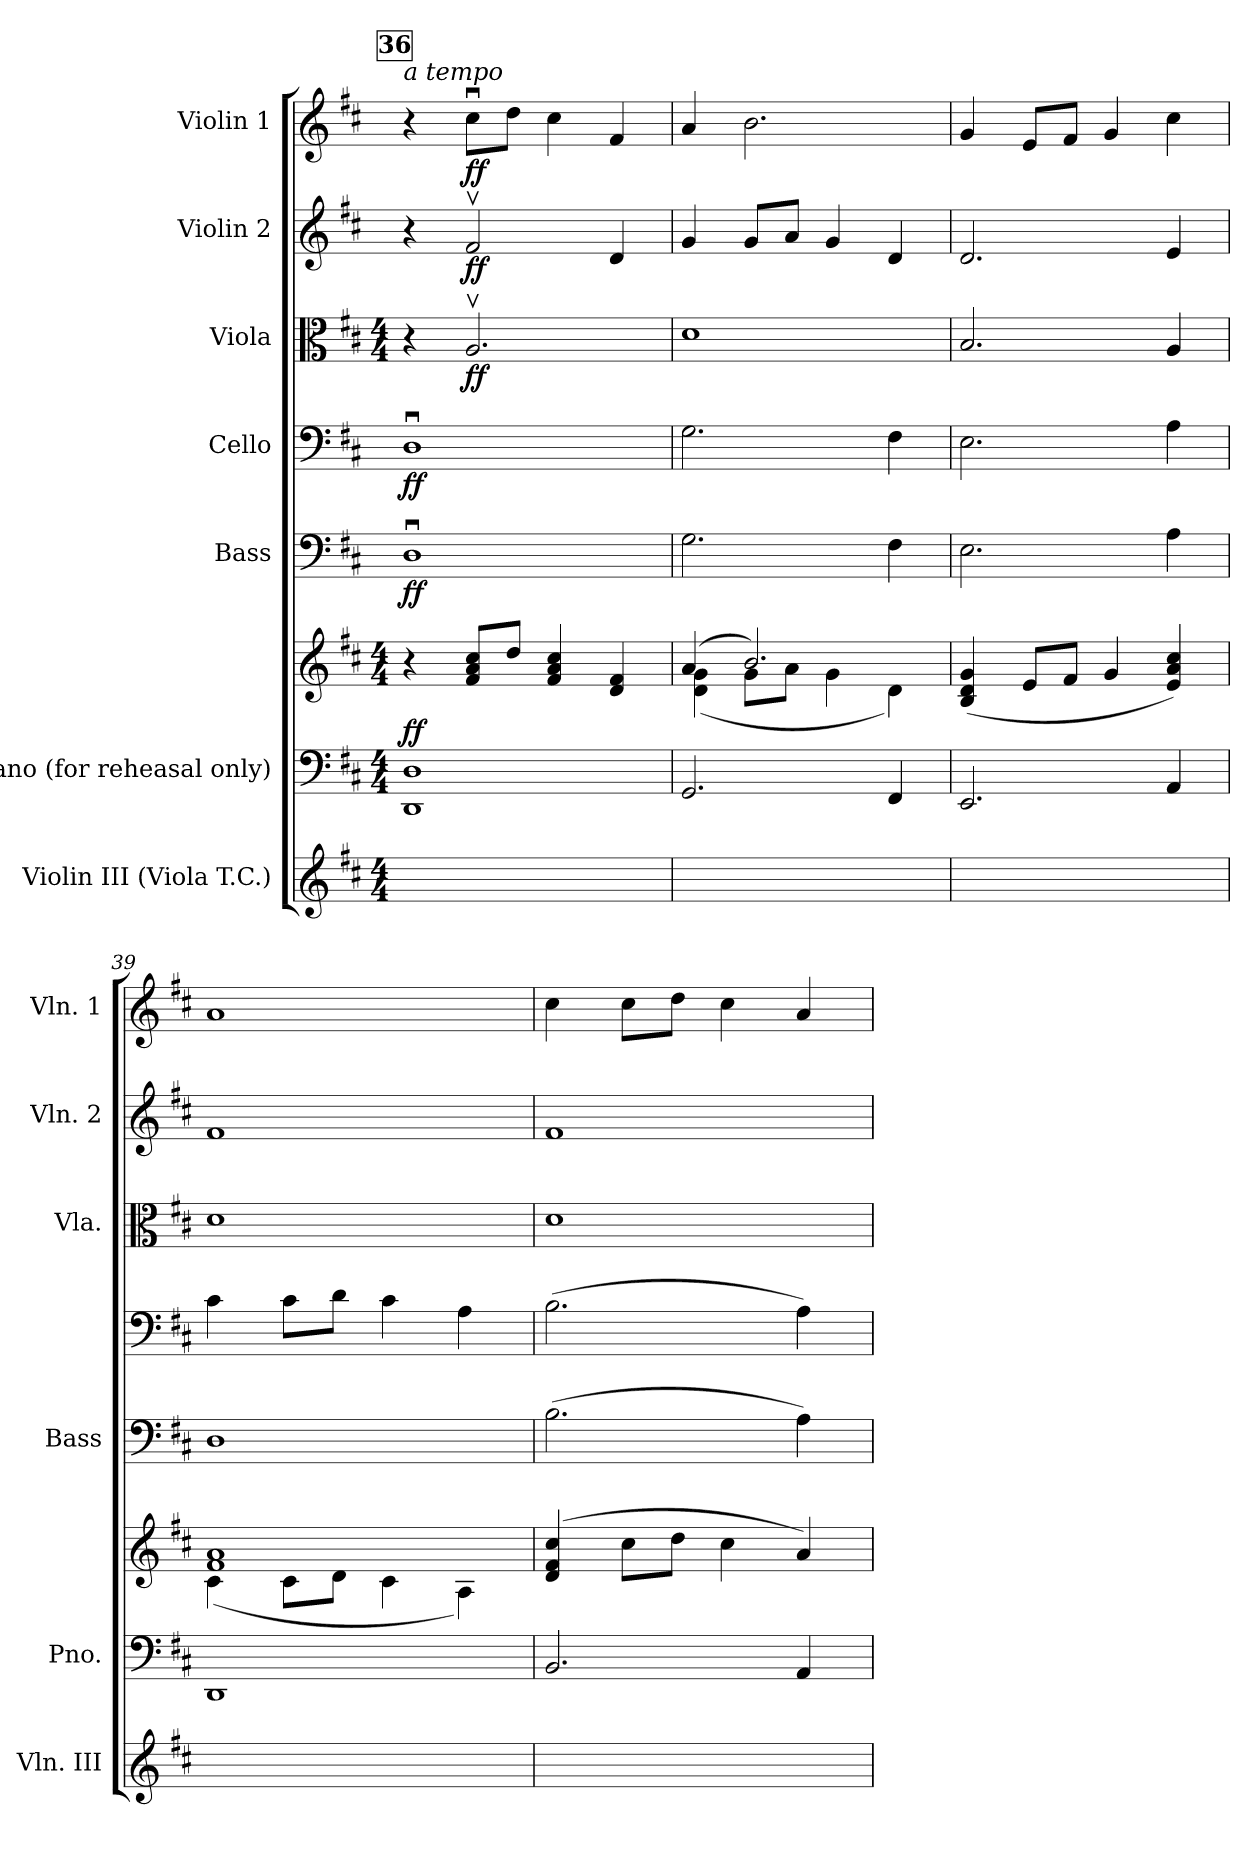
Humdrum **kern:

**kern	**kern	**kern	**dynam	**kern	**dynam	**kern	**dynam	**kern	**dynam	**kern	**dynam	**kern	**dynam
*part7	*part6	*part6	*part6	*part5	*part5	*part4	*part4	*part3	*part3	*part2	*part2	*part1	*part1
*staff8	*staff7	*staff6	*staff6/7	*staff5	*staff5	*staff4	*staff4	*staff3	*staff3	*staff2	*staff2	*staff1	*staff1
*I"Violin III (Viola T.C.)	*I"Piano (for reheasal only)	*	*	*I"Bass	*	*I"Cello	*	*I"Viola	*	*I"Violin 2	*	*I"Violin 1	*
*I'Vln. III	*I'Pno.	*	*	*I'Bass	*	*	*	*I'Vla.	*	*I'Vln. 2	*	*I'Vln. 1	*
*clefG2	*clefF4	*clefG2	*	*clefF4	*	*clefF4	*	*clefC3	*	*clefG2	*	*clefG2	*
*	*	*	*	*ITrd7c12	*	*	*	*	*	*	*	*	*
*k[f#c#]	*k[f#c#]	*k[f#c#]	*	*k[f#c#]	*	*k[f#c#]	*	*k[f#c#]	*	*k[f#c#]	*	*k[f#c#]	*
*D:	*D:	*D:	*	*D:	*	*D:	*	*D:	*	*D:	*	*D:	*
*M4/4	*M4/4	*M4/4	*	*	*	*	*	*M4/4	*	*	*	*	*
!!LO:REH:place=s1:a:B:fs=12:t=36
=36	=36	=36	=36	=36	=36	=36	=36	=36	=36	=36	=36	=36	=36
!	!	!	!	!	!	!	!	!	!	!	!	!LO:TX:a:i:t=a tempo	!
!	!	!	!LO:DY:a=2	!	!LO:DY:b	!	!LO:DY:b	!	!	!	!	!	!
1ryy	1DD 1D	4r	ff	1DDu>	ff	1Du>	ff	4r	.	4r	.	4r	.
!	!	!	!	!	!	!	!	!	!LO:DY:b	!	!LO:DY:b	!	!LO:DY:b
.	.	8f#/ 8a/ 8cc#/L	.	.	.	.	.	2.Av>/	ff	2f#v>/	ff	8cc#u>\L	ff
.	.	8dd/J	.	.	.	.	.	.	.	.	.	8dd\J	.
.	.	4f#/ 4a/ 4cc#/	.	.	.	.	.	.	.	.	.	4cc#\	.
.	.	4d/ 4f#/	.	.	.	.	.	.	.	4d/	.	4f#/	.
!!LO:LB:g=z
=37	=37	=37	=37	=37	=37	=37	=37	=37	=37	=37	=37	=37	=37
*	*	*^	*	*	*	*	*	*	*	*	*	*	*
1ryy	2.GG/	(4a/	(4d\ 4g\	.	2.GG\	.	2.G\	.	1d	.	4g/	.	4a/	.
.	.	2.b/)	8g\L	.	.	.	.	.	.	.	8g/L	.	2.b\	.
.	.	.	8a\J	.	.	.	.	.	.	.	8a/J	.	.	.
.	.	.	4g\	.	.	.	.	.	.	.	4g/	.	.	.
.	4FF#/	.	4d\)	.	4FF#\	.	4F#\	.	.	.	4d/	.	.	.
*	*	*v	*v	*	*	*	*	*	*	*	*	*	*	*
=38	=38	=38	=38	=38	=38	=38	=38	=38	=38	=38	=38	=38	=38
1ryy	2.EE/	(<4B/ 4d/ 4g/	.	2.EE\	.	2.E\	.	2.B/	.	2.d/	.	4g/	.
.	.	8e/L	.	.	.	.	.	.	.	.	.	8e/L	.
.	.	8f#/J	.	.	.	.	.	.	.	.	.	8f#/J	.
.	.	4g/	.	.	.	.	.	.	.	.	.	4g/	.
.	4AA/	4e/ 4a/ 4cc#/)	.	4AA\	.	4A\	.	4A/	.	4e/	.	4cc#\	.
=39	=39	=39	=39	=39	=39	=39	=39	=39	=39	=39	=39	=39	=39
*	*	*^	*	*	*	*	*	*	*	*	*	*	*
1ryy	1DD	1f# 1a	(<4c#\	.	1DD	.	4c#\	.	1d	.	1f#	.	1a	.
.	.	.	8c#\L	.	.	.	8c#\L	.	.	.	.	.	.	.
.	.	.	8d\J	.	.	.	8d\J	.	.	.	.	.	.	.
.	.	.	4c#\	.	.	.	4c#\	.	.	.	.	.	.	.
.	.	.	4A\)	.	.	.	4A\	.	.	.	.	.	.	.
*	*	*v	*v	*	*	*	*	*	*	*	*	*	*	*
=40	=40	=40	=40	=40	=40	=40	=40	=40	=40	=40	=40	=40	=40
1ryy	2.BB/	(4d/ 4f#/ 4cc#/	.	(>2.BB\	.	(>2.B\	.	1d	.	1f#	.	4cc#\	.
.	.	8cc#\L	.	.	.	.	.	.	.	.	.	8cc#\L	.
.	.	8dd\J	.	.	.	.	.	.	.	.	.	8dd\J	.
.	.	4cc#\	.	.	.	.	.	.	.	.	.	4cc#\	.
.	4AA/	4a/)	.	4AA\)	.	4A\)	.	.	.	.	.	4a/	.
=	=	=	=	=	=	=	=	=	=	=	=	=	=
*-	*-	*-	*-	*-	*-	*-	*-	*-	*-	*-	*-	*-	*-
